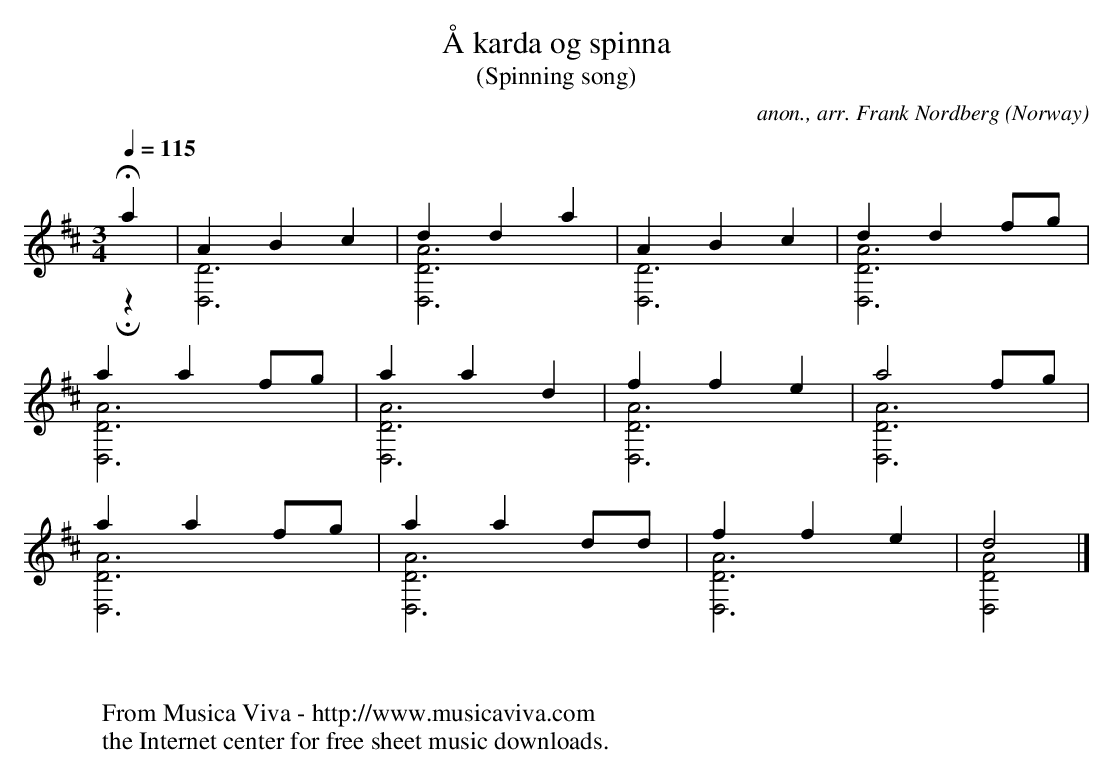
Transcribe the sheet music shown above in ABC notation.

X:1
T:\AA karda og spinna
T:(Spinning song)
C:anon., arr. Frank Nordberg
O:Norway
V:1 Program 1 25 up %Acoustic guitar
V:2 Program 1 25 merge down %Acoustic guitar
M:3/4
L:1/4
Q:1/4=115
K:D
V:1
Ha|ABc|dda|ABc|ddf/g/|
V:2
Hz|[D,3D3]|[D,3D3A3]|[D,3D3]|[D,3D3A3]|
V:1
aaf/g/|aad|ffe|a2f/g/|
V:2
[D,3D3A3]|[D,3D3A3]|[D,3D3A3]|[D,3D3A3]|
V:1
aaf/g/|aad/d/|ffe|d2|]
V:2
[D,3D3A3]|[D,3D3A3]|[D,3D3A3]|[D,2D2A2]|
W:
W:
W:  From Musica Viva - http://www.musicaviva.com
W:  the Internet center for free sheet music downloads.
